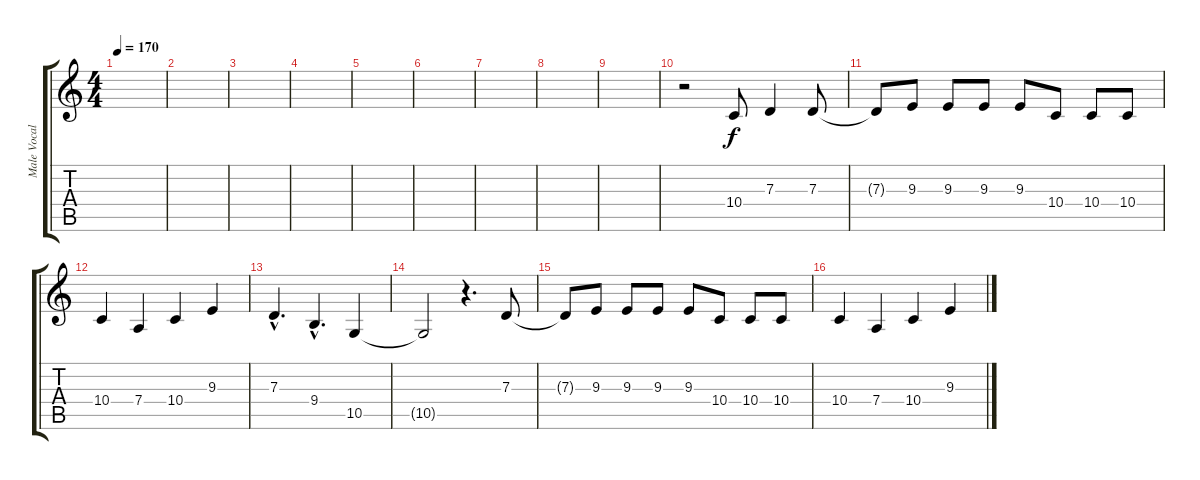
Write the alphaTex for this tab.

\track ("Male Vocals" "Male Vocal") {instrument cello}
\staff {score tabs}
\tuning (E4 B3 G3 D3 A2 E2) {hide}
\ts (4 4)
\tempo 170
\clef g2
\ks c
|
|
|
|
|
|
|
|
|
r.2 10.4.8 7.3.4 7.3.8 |
7.3{t}.8 9.3.8 9.3.8 9.3.8 9.3.8 10.4.8 10.4.8 10.4.8 |
10.4.4 7.4.4 10.4.4 9.3.4 |
7.3{hac}.4{d} 9.4{hac}.4{d} 10.5.4 |
10.5{t}.2 r.4{d} 7.3.8 |
7.3{t}.8 9.3.8 9.3.8 9.3.8 9.3.8 10.4.8 10.4.8 10.4.8 |
10.4.4 7.4.4 10.4.4 9.3.4
